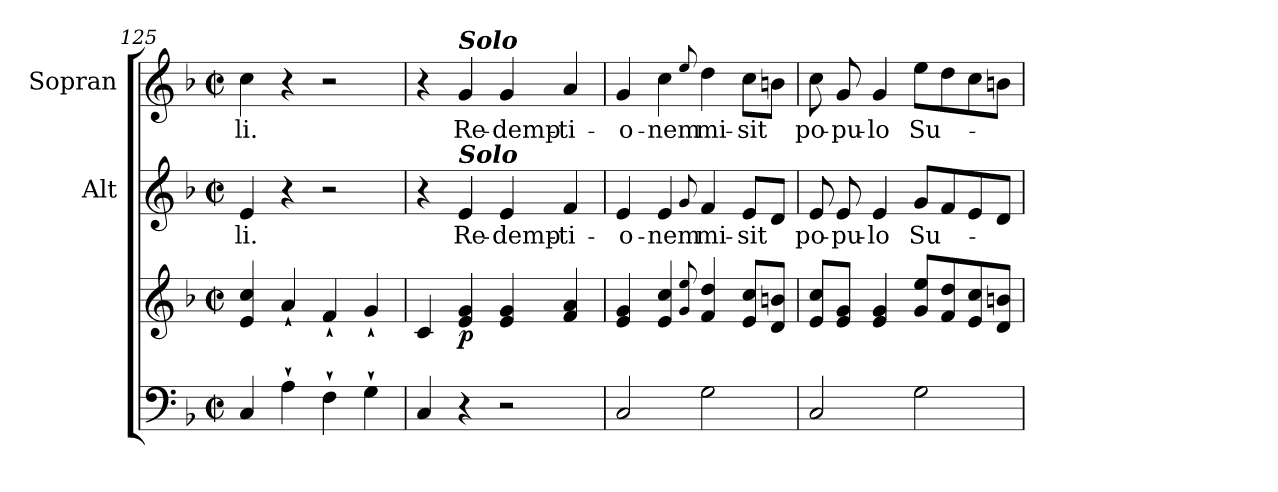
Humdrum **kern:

**kern	**kern	**dynam	**kern	**text	**kern	**text
*part3	*part3	*part3	*part2	*part2	*part1	*part1
*staff4	*staff3	*staff3/4	*staff2	*staff2	*staff1	*staff1
*	*	*	*I"Alt	*	*I"Sopran	*
*	*	*	*I'A.	*	*I'S.	*
!!LO:LB:g=z
*clefF4	*clefG2	*	*clefG2	*	*clefG2	*
*k[b-]	*k[b-]	*	*k[b-]	*	*k[b-]	*
*F:	*F:	*	*F:	*	*F:	*
*M2/2	*M2/2	*	*M2/2	*	*M2/2	*
*met(c|)	*met(c|)	*	*met(c|)	*	*met(c|)	*
=125	=125	=125	=125	=125	=125	=125
!	!	!	!	!LO:LY:b	!	!LO:LY:b
4C/	4e/ 4cc/	.	4e/	-li.	4cc\	-li.
4A`>\	4a`</	.	4r	.	4r	.
4F`>\	4f`</	.	2r	.	2r	.
4G`>\	4g`</	.	.	.	.	.
=126	=126	=126	=126	=126	=126	=126
4C/	4c/	.	4r	.	4r	.
!	!	!	!	!	!LO:TX:a:Bi:t=Solo	!
!	!	!	!LO:TX:a:Bi:t=Solo	!	!	!
!	!	!LO:DY:b	!	!LO:LY:b	!	!LO:LY:b
4r	4e/ 4g/	p	4e/	Re-	4g/	Re-
!	!	!	!	!LO:LY:b	!	!LO:LY:b
2r	4e/ 4g/	.	4e/	-demp-	4g/	-demp-
!	!	!	!	!LO:LY:b	!	!LO:LY:b
.	4f/ 4a/	.	4f/	-ti-	4a/	-ti-
=127	=127	=127	=127	=127	=127	=127
!	!	!	!	!LO:LY:b	!	!LO:LY:b
2C/	4e/ 4g/	.	4e/	-o-	4g/	-o-
!	!	!	!	!LO:LY:b	!	!LO:LY:b
.	4e/ 4cc/	.	4e/	-nem	4cc\	-nem
.	8qqg/ 8qqee/	.	8qqg/	.	8qqee/	.
!	!	!	!	!LO:LY:b	!	!LO:LY:b
2G\	4f/ 4dd/	.	4f/	mi-	4dd\	mi-
!	!	!	!	!LO:LY:b	!	!LO:LY:b
.	8e/ 8cc/L	.	8e/L	-sit	8cc\L	-sit
.	8d/ 8bn/J	.	8d/J	.	8bn\J	.
=128	=128	=128	=128	=128	=128	=128
!	!	!	!	!LO:LY:b	!	!LO:LY:b
2C/	8e/ 8cc/L	.	8e/	po-	8cc\	po-
!	!	!	!	!LO:LY:b	!	!LO:LY:b
.	8e/ 8g/J	.	8e/	-pu-	8g/	-pu-
!	!	!	!	!LO:LY:b	!	!LO:LY:b
.	4e/ 4g/	.	4e/	-lo	4g/	-lo
!	!	!	!	!LO:LY:b	!	!LO:LY:b
2G\	8g/ 8ee/L	.	8g/L	Su-	8ee\L	Su-
.	8f/ 8dd/	.	8f/	.	8dd\	.
.	8e/ 8cc/	.	8e/	.	8cc\	.
.	8d/ 8bn/J	.	8d/J	.	8bn\J	.
=	=	=	=	=	=	=
*-	*-	*-	*-	*-	*-	*-
